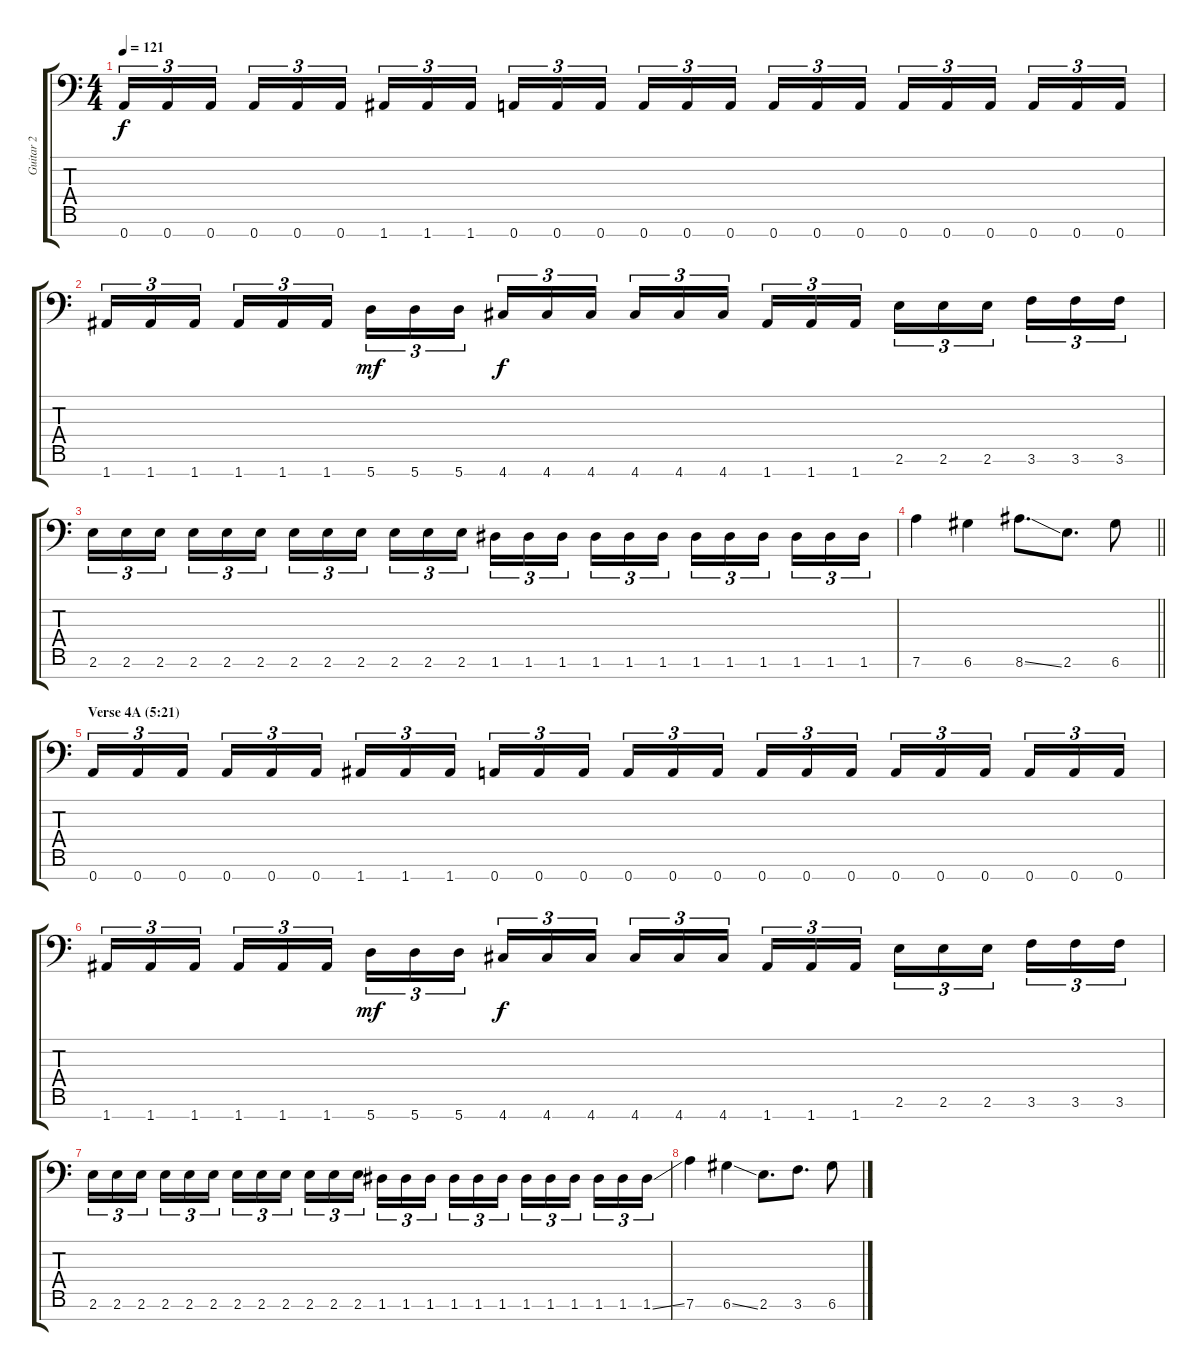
\track ("Guitar 2" "Guitar 2") {instrument distortionguitar}
\staff {score tabs}
\tuning (D4 A3 F3 C3 G2 D2 A1) {hide}
\ts (4 4)
\tempo 121
\clef f4
\ks c
0.7.16{tu (3 2) dy f} 0.7.16{tu (3 2)} 0.7.16{tu (3 2) beam splitsecondary} 0.7.16{tu (3 2)} 0.7.16{tu (3 2)} 0.7.16{tu (3 2)} 1.7.16{tu (3 2)} 1.7.16{tu (3 2)} 1.7.16{tu (3 2) beam splitsecondary} 0.7.16{tu (3 2)} 0.7.16{tu (3 2)} 0.7.16{tu (3 2)} 0.7.16{tu (3 2)} 0.7.16{tu (3 2)} 0.7.16{tu (3 2) beam splitsecondary} 0.7.16{tu (3 2)} 0.7.16{tu (3 2)} 0.7.16{tu (3 2)} 0.7.16{tu (3 2)} 0.7.16{tu (3 2)} 0.7.16{tu (3 2) beam splitsecondary} 0.7.16{tu (3 2)} 0.7.16{tu (3 2)} 0.7.16{tu (3 2)} |
1.7.16{tu (3 2)} 1.7.16{tu (3 2)} 1.7.16{tu (3 2) beam splitsecondary} 1.7.16{tu (3 2)} 1.7.16{tu (3 2)} 1.7.16{tu (3 2)} 5.7.16{tu (3 2) dy mf} 5.7.16{tu (3 2)} 5.7.16{tu (3 2) beam splitsecondary} 4.7.16{tu (3 2) dy f} 4.7.16{tu (3 2)} 4.7.16{tu (3 2)} 4.7.16{tu (3 2)} 4.7.16{tu (3 2)} 4.7.16{tu (3 2) beam splitsecondary} 1.7.16{tu (3 2)} 1.7.16{tu (3 2)} 1.7.16{tu (3 2)} 2.6.16{tu (3 2)} 2.6.16{tu (3 2)} 2.6.16{tu (3 2) beam splitsecondary} 3.6.16{tu (3 2)} 3.6.16{tu (3 2)} 3.6.16{tu (3 2)} |
2.6.16{tu (3 2)} 2.6.16{tu (3 2)} 2.6.16{tu (3 2) beam splitsecondary} 2.6.16{tu (3 2)} 2.6.16{tu (3 2)} 2.6.16{tu (3 2)} 2.6.16{tu (3 2)} 2.6.16{tu (3 2)} 2.6.16{tu (3 2) beam splitsecondary} 2.6.16{tu (3 2)} 2.6.16{tu (3 2)} 2.6.16{tu (3 2)} 1.6.16{tu (3 2)} 1.6.16{tu (3 2)} 1.6.16{tu (3 2) beam splitsecondary} 1.6.16{tu (3 2)} 1.6.16{tu (3 2)} 1.6.16{tu (3 2)} 1.6.16{tu (3 2)} 1.6.16{tu (3 2)} 1.6.16{tu (3 2) beam splitsecondary} 1.6.16{tu (3 2)} 1.6.16{tu (3 2)} 1.6.16{tu (3 2)} |
\barLineRight lightlight
7.6.4 6.6.4 8.6{ss}.8{d} 2.6.8{d} 6.6.8 |
\section ("" "Verse 4A (5:21)")
0.7.16{tu (3 2)} 0.7.16{tu (3 2)} 0.7.16{tu (3 2) beam splitsecondary} 0.7.16{tu (3 2)} 0.7.16{tu (3 2)} 0.7.16{tu (3 2)} 1.7.16{tu (3 2)} 1.7.16{tu (3 2)} 1.7.16{tu (3 2) beam splitsecondary} 0.7.16{tu (3 2)} 0.7.16{tu (3 2)} 0.7.16{tu (3 2)} 0.7.16{tu (3 2)} 0.7.16{tu (3 2)} 0.7.16{tu (3 2) beam splitsecondary} 0.7.16{tu (3 2)} 0.7.16{tu (3 2)} 0.7.16{tu (3 2)} 0.7.16{tu (3 2)} 0.7.16{tu (3 2)} 0.7.16{tu (3 2) beam splitsecondary} 0.7.16{tu (3 2)} 0.7.16{tu (3 2)} 0.7.16{tu (3 2)} |
1.7.16{tu (3 2)} 1.7.16{tu (3 2)} 1.7.16{tu (3 2) beam splitsecondary} 1.7.16{tu (3 2)} 1.7.16{tu (3 2)} 1.7.16{tu (3 2)} 5.7.16{tu (3 2) dy mf} 5.7.16{tu (3 2)} 5.7.16{tu (3 2) beam splitsecondary} 4.7.16{tu (3 2) dy f} 4.7.16{tu (3 2)} 4.7.16{tu (3 2)} 4.7.16{tu (3 2)} 4.7.16{tu (3 2)} 4.7.16{tu (3 2) beam splitsecondary} 1.7.16{tu (3 2)} 1.7.16{tu (3 2)} 1.7.16{tu (3 2)} 2.6.16{tu (3 2)} 2.6.16{tu (3 2)} 2.6.16{tu (3 2) beam splitsecondary} 3.6.16{tu (3 2)} 3.6.16{tu (3 2)} 3.6.16{tu (3 2)} |
2.6.16{tu (3 2)} 2.6.16{tu (3 2)} 2.6.16{tu (3 2) beam splitsecondary} 2.6.16{tu (3 2)} 2.6.16{tu (3 2)} 2.6.16{tu (3 2)} 2.6.16{tu (3 2)} 2.6.16{tu (3 2)} 2.6.16{tu (3 2) beam splitsecondary} 2.6.16{tu (3 2)} 2.6.16{tu (3 2)} 2.6.16{tu (3 2)} 1.6.16{tu (3 2)} 1.6.16{tu (3 2)} 1.6.16{tu (3 2) beam splitsecondary} 1.6.16{tu (3 2)} 1.6.16{tu (3 2)} 1.6.16{tu (3 2)} 1.6.16{tu (3 2)} 1.6.16{tu (3 2)} 1.6.16{tu (3 2) beam splitsecondary} 1.6.16{tu (3 2)} 1.6.16{tu (3 2)} 1.6{ss}.16{tu (3 2)} |
7.6.4 6.6{ss}.4 2.6.8{d} 3.6.8{d} 6.6.8
